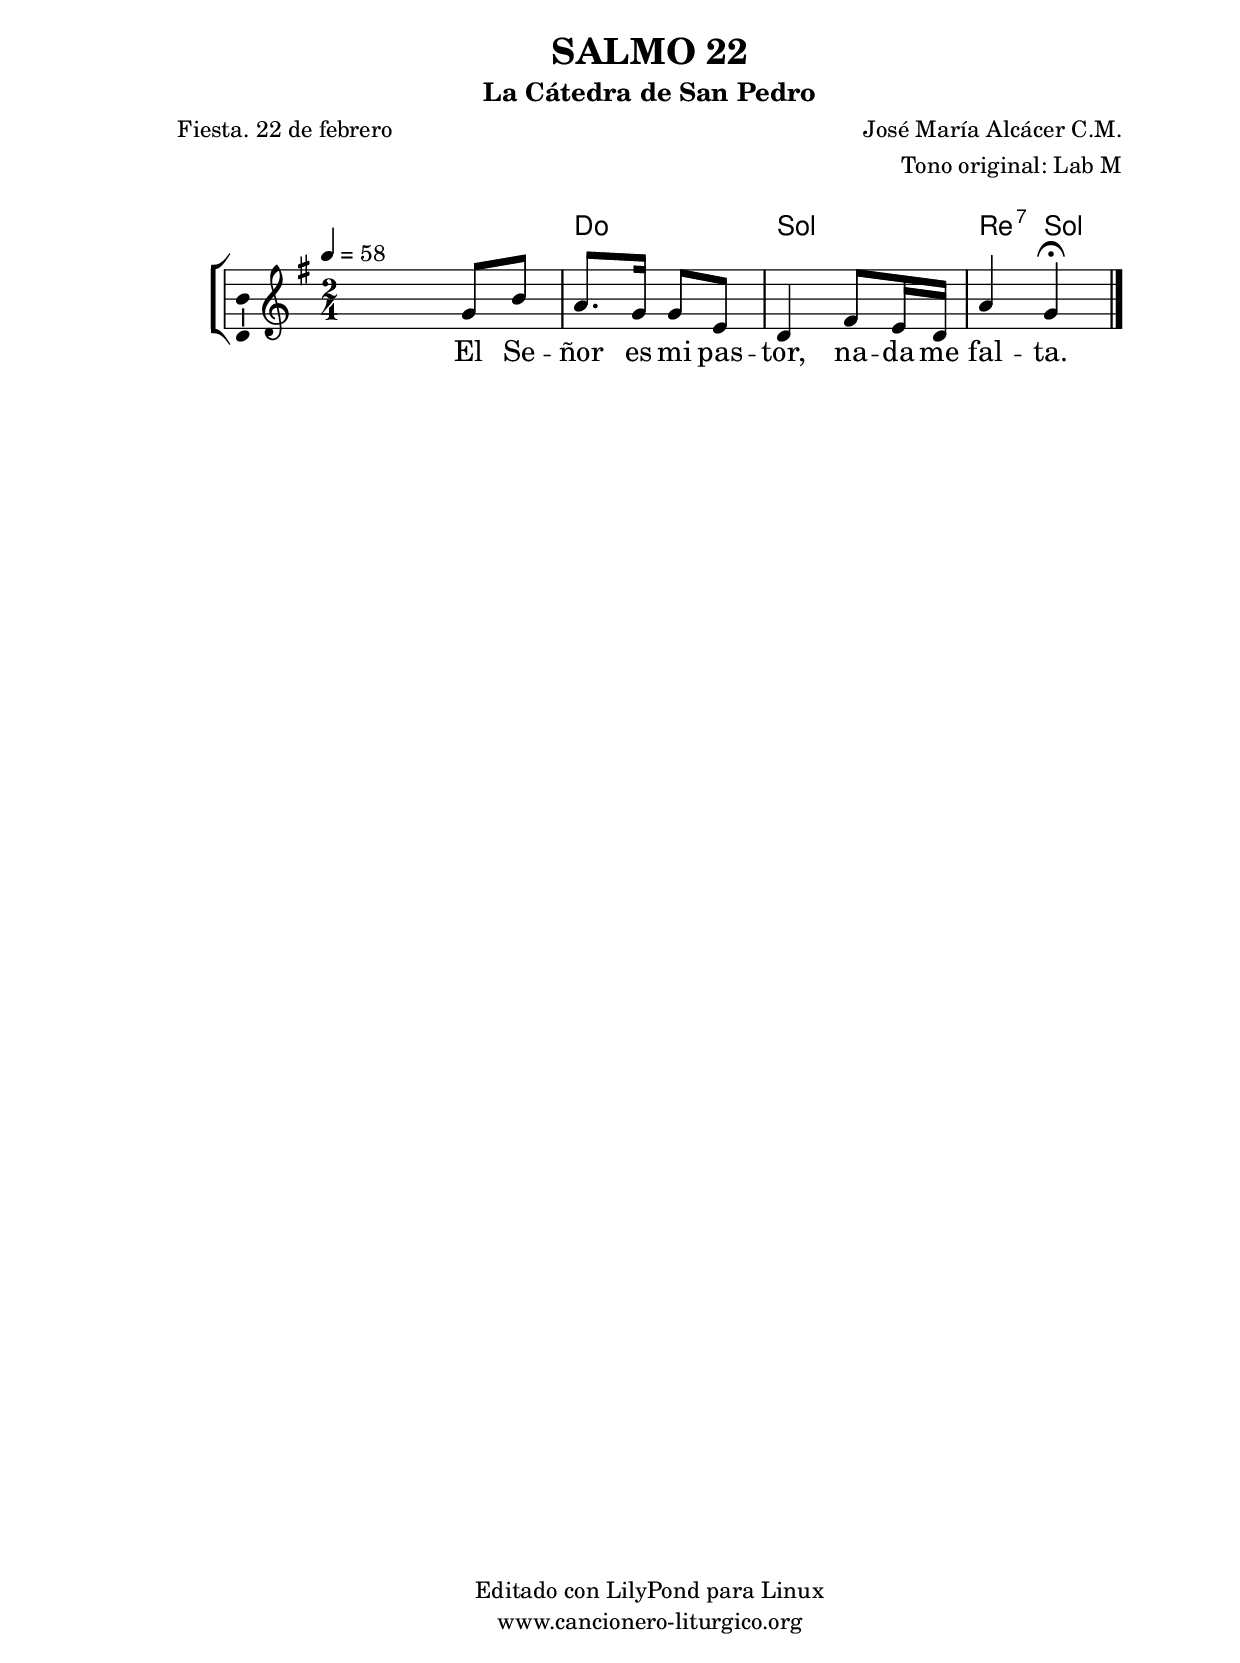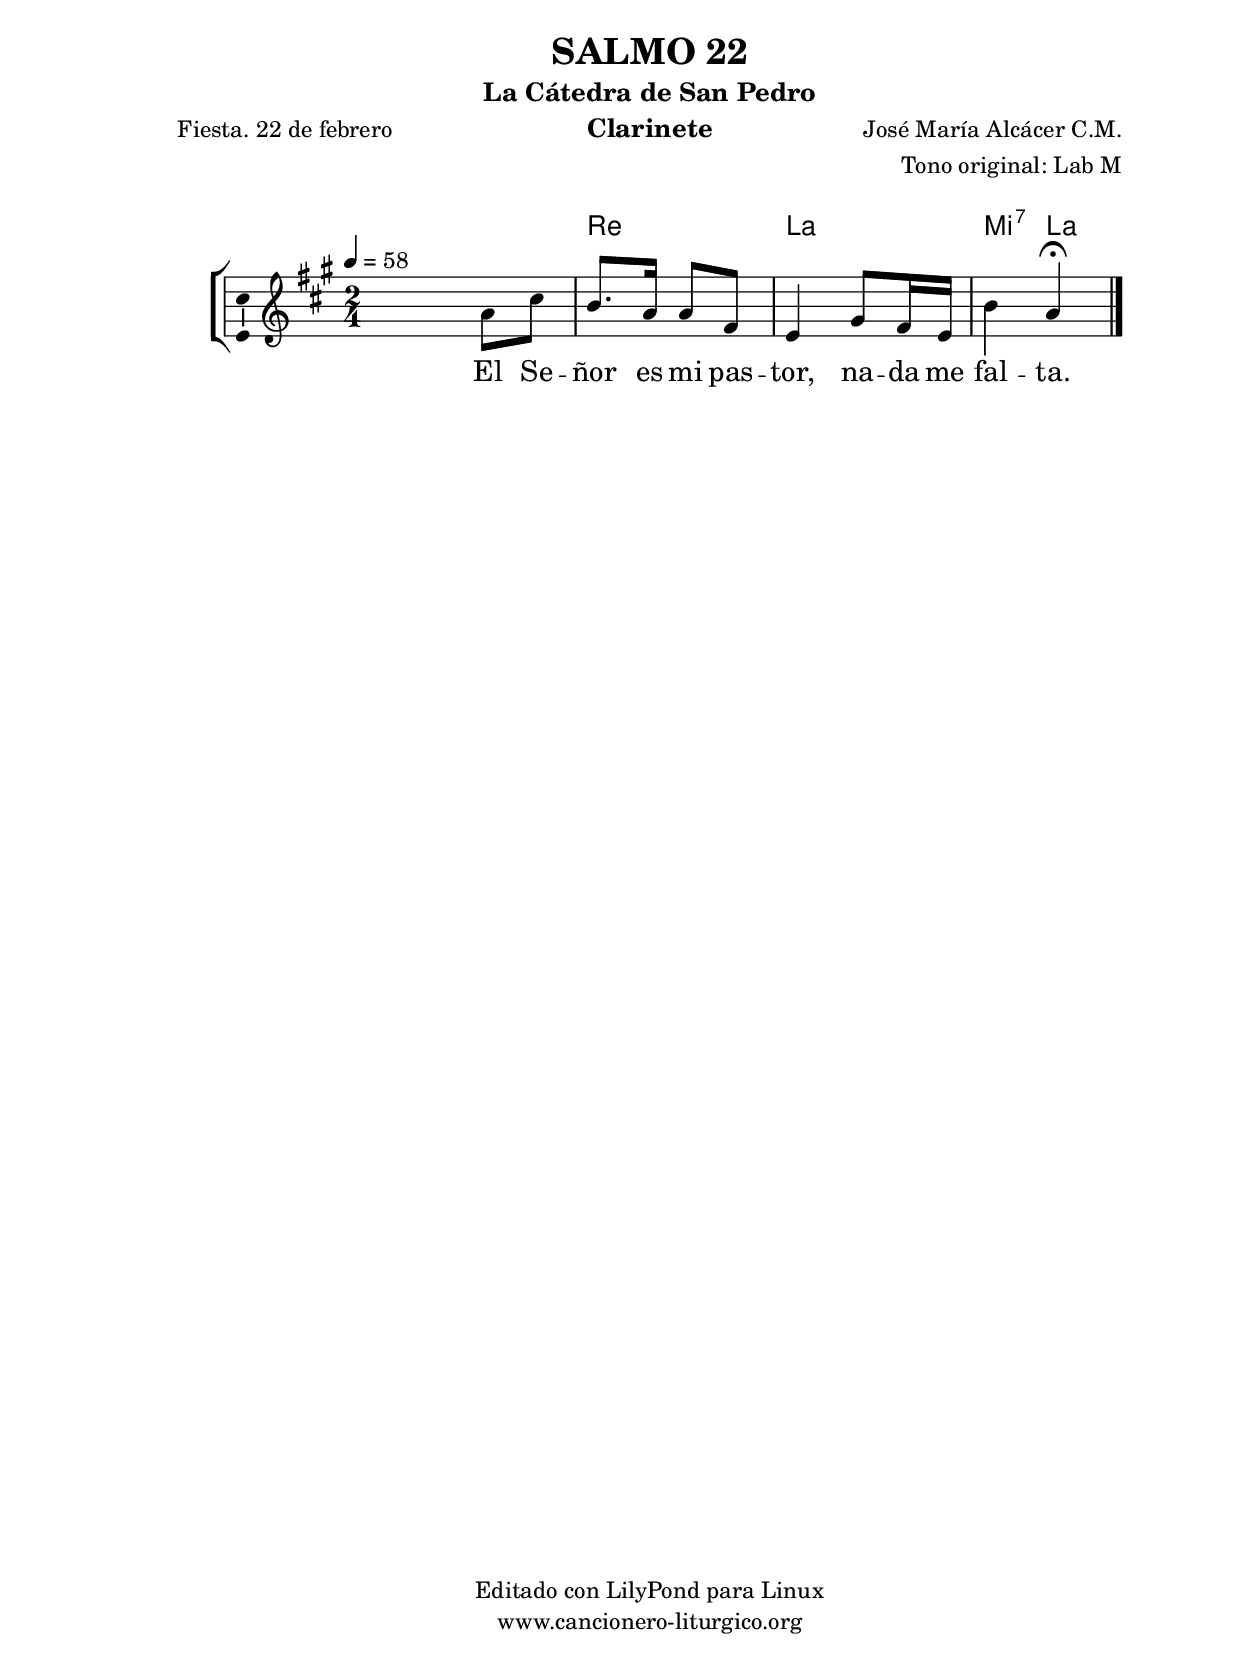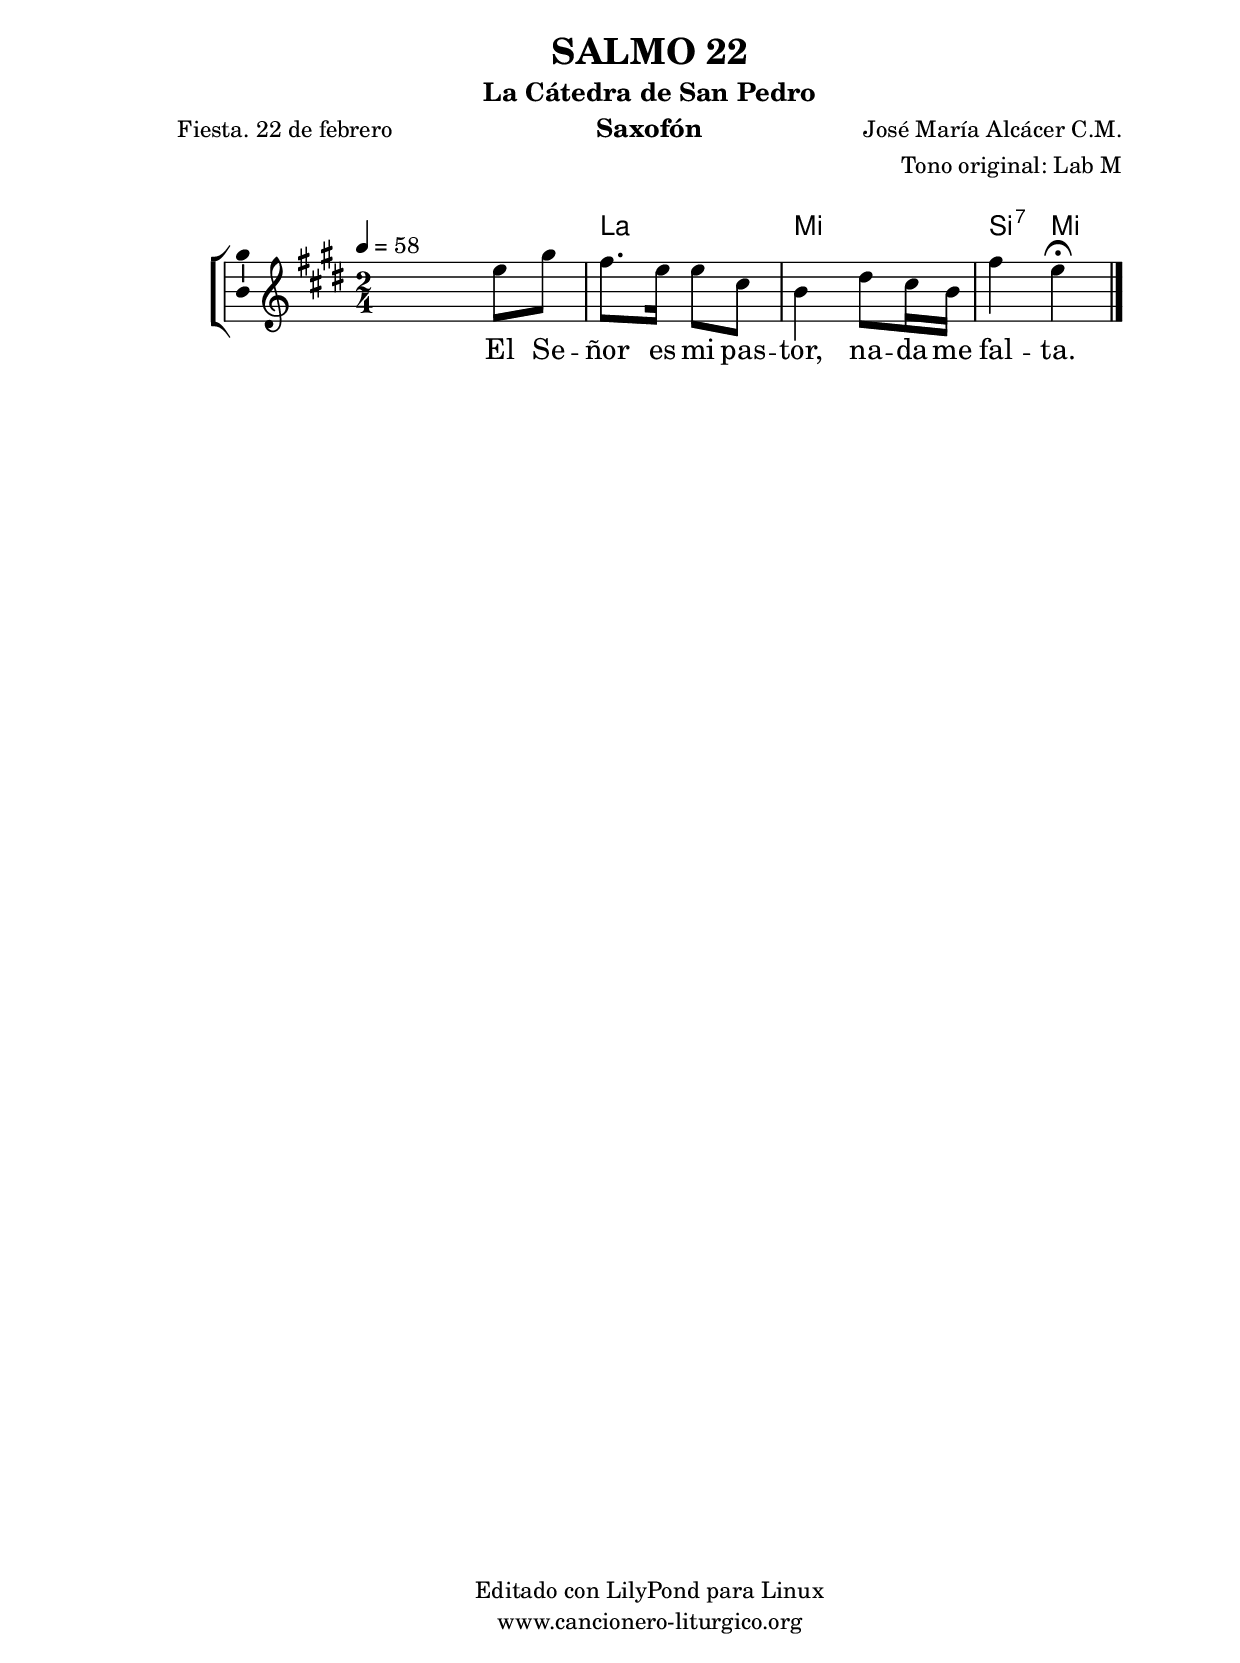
%
%para convertir .midi en .wav:
%timidity filename.midi -Ow -o finename.wav
%
%
%Para convertir de .wav a .mp3:
%lame -h -m j filename.wav
%
%
%para escuchar el midi:
%timidity nombrefichero.midi
%


%versión de lilypond para la que se ha escrito esta partitura:
\version "2.16.0"

	%Tamaño papel
	#(set-default-paper-size "a4")
	%Tamaño partitura
	#(set-global-staff-size 20)
	%No responde al pulsar sobre una nota
	#(ly:set-option 'point-and-click #f)

%parámetros del encabezamiento:
\header {
	title = "SALMO 22"
	subtitle = "La Cátedra de San Pedro"
	composer = "José María Alcácer C.M."
	poet = "Fiesta. 22 de febrero"
	meter = ""
	arranger = "Tono original: Lab M"
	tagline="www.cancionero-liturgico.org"
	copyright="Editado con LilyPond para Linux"
	tiempo = ""
	usos = "Salmo"
	letra = "El Señor es mi pastor, nada me falta."
	}

%parámetros asociados al papel:
\paper  {
	oddHeaderMarkup = \markup {\fill-line { \on-the-fly #not-first-page \fromproperty #'header:title \on-the-fly #not-first-page \fromproperty #'header:composer }}
	evenHeaderMarkup = \markup {\fill-line { \fromproperty #'header:composer \fromproperty #'header:title }}
	#(set-paper-size "a4")
	print-page-number = ##f
	first-page-number = 1
	print-first-page-number = ##f
%	head-separation = 3.0 \cm
	top-margin = 2.0 \cm
	bottom-margin = 0.5\cm
%%%	bottom-margin = -1.0\cm
	left-margin = 3.0 \cm
	line-width = 16.0 \cm 
	indent = 8\mm
	interscoreline = 2.\mm
	between-system-space = 15\mm
%	para que las partituras no llenen la hoja:
	ragged-bottom = ##t
%	idem para la última hoja:
	ragged-last-bottom = ##f
%	para que las partituras llenen el ancho del papel:
	ragged-last = ##f
	after-title-space = 2.5 \cm
%page-count=1
%system-count=8

	%Flexible Vertical Spacing
%	markup-markup-spacing =
%	#'((basic-distance . 15) (minimum-distance . 15) (padding . 3))
	markup-system-spacing =
	#'((basic-distance . 15) (minimum-distance . 15) (padding . 3))
	system-system-spacing =
	#'((basic-distance . 15) (minimum-distance . 15) (padding . 3))
	score-system-spacing =
	#'((basic-distance . 15) (minimum-distance . 15) (padding . 5))
%	top-system-spacing = % header
%	#'((basic-distance . 8) (minimum-distance . 0) (padding . 3))
%	top-markup-spacing =
%	#'((basic-distance . 20) (minimum-distance . 20) (padding . 3))
	last-bottom-spacing = % footer
	#'((basic-distance . 5) (minimum-distance . 5) (padding . 3))
%	score-markup-spacing =
%	#'((basic-distance . 16) (minimum-distance . 13) (padding . 3))

	}


%parámetros que afectan a toda la partitura:
global =  {
	%clave de sol (G):
	\clef G
	%armadura:
	\transpose aes g
	\key aes \major
	\tempo 4=58
	\set Score.tempoHideNote = ##f
	}


acordes = {
	\italianChords
	\chordmode {
	\transpose aes g
{

s2
des aes ees4:7 aes
	}
	}
}

melodia = 
	\transpose aes g
{
	\relative c''{

\time 2/4
s4 aes8 c
bes8. aes16 aes8 f
ees4 g8 f16 ees
bes'4 aes \fermata

	\bar "|."
	}
	}


texto = \lyricmode {
El Se -- ñor es mi pas -- tor, na -- da me fal -- ta.
	}


acordesStaff = \context ChordNames = acordesStaff <<
	\set chordChanges = ##t
	\acordes
	>>


vozStaff = \context Voice = vozStaff
\with {\consists "Ambitus_engraver"}
<<
%	\set Staff.instrumentName = ""
%	\set Staff.shortInstrumentName = ""
%	\set Staff.midiInstrument = #"clarinet"
%	\set Staff.midiInstrument = #"cello"
%	\set Staff.midiInstrument = #"flute"
	\set Staff.midiInstrument = #"electric guitar (jazz)"
%	\set Staff.midiInstrument = #"english horn"
%	\set Staff.midiInstrument = #"violin"
%	\set Staff.midiInstrument = #"glockenspiel"
	\set Staff.midiMinimumVolume = #0.7
	\set Staff.midiMaximumVolume = #0.9
	\global
	\melodia
	>>


textoStaff = \context Lyrics = textoStaff <<
	\lyricsto vozStaff \texto
	>>

\book {
	\score {
		\context ChoirStaff {
			\override StaffGroup.SystemStartBracket #'collapse-height = #1
			\override Score.SystemStartBar #'collapse-height = #1
			<<
			\acordesStaff
			\vozStaff
			\textoStaff
			>>
			}
		\layout {
	    		\context {
				\Lyrics
				\override LyricText #'font-size = #2
				}
	   		 \context {
				\Score
				%fontSize = #3
				\override StaffSymbol #'staff-space = #(magstep +3)
				%\override Beam #'thickness = #0.55
				%\override SpacingSpanner #'spacing-increment = #1.0
				%\override Slur #'height-limit = #1.5
				}
			}
		}
	\score {
		\unfoldRepeats
		\context ChoirStaff {
			<<
			\acordesStaff
			\vozStaff
			>>
			}
		\midi {
	  		\context {
	  			\Score
				tempoWholesPerMinute = #(ly:make-moment 70 4)
				}
			}
		}
	}

%Partitura para clarinete
#(define output-suffix "C")
\book {
	\header{
		instrument = "Clarinete"
		}
	\score {
		\context ChoirStaff {
			\override StaffGroup.SystemStartBracket #'collapse-height = #1
			\override Score.SystemStartBar #'collapse-height = #1
\transpose c d
			<<
			\acordesStaff
			\vozStaff
			\textoStaff
			>>
			}
		\layout {
	    		\context {
				\Lyrics
				\override LyricText #'font-size = #2
				}
	   		 \context {
				\Score
				%fontSize = #3
				\override StaffSymbol #'staff-space = #(magstep +3)
				%\override Beam #'thickness = #0.55
				%\override SpacingSpanner #'spacing-increment = #1.0
				%\override Slur #'height-limit = #1.5
				}
			}
		}
	}

%Partitura para saxofón
#(define output-suffix "S")
\book {
	\header{
		instrument = "Saxofón"
		}
	\score {
		\context ChoirStaff {
			\override StaffGroup.SystemStartBracket #'collapse-height = #1
			\override Score.SystemStartBar #'collapse-height = #1
\transpose c a
			<<
			\acordesStaff
			\vozStaff
			\textoStaff
			>>
			}
		\layout {
	    		\context {
				\Lyrics
				\override LyricText #'font-size = #2
				}
	   		 \context {
				\Score
				%fontSize = #3
				\override StaffSymbol #'staff-space = #(magstep +3)
				%\override Beam #'thickness = #0.55
				%\override SpacingSpanner #'spacing-increment = #1.0
				%\override Slur #'height-limit = #1.5
				}
			}
		}
	}

